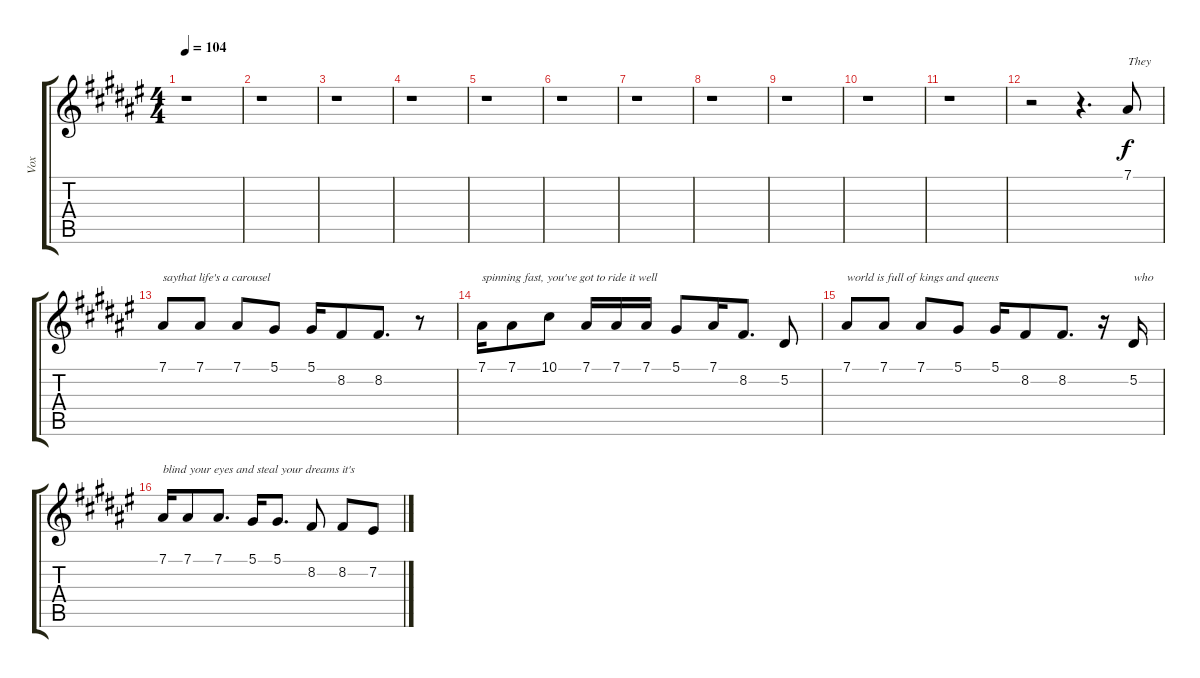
\track ("Vox" "Vox") {instrument violin}
\staff {score tabs}
\tuning (Eb4 Bb3 Gb3 Db3 Ab2 Eb2) {hide}
\ts (4 4)
\tempo 104
\clef g2
\ks f#
r.1{dy f} |
r.1 |
r.1 |
r.1 |
r.1 |
r.1 |
r.1 |
r.1 |
r.1 |
r.1 |
r.1 |
r.2 r.4{d} 7.1.8{txt "They"} |
7.1.8{txt "saythat life's a carousel"} 7.1.8 7.1.8 5.1.8 5.1.16 8.2.8 8.2.8{d} r.8 |
7.1.16{txt "spinning fast, you've got to ride it well"} 7.1.8 10.1.8 7.1.16 7.1.16 7.1.16 5.1.8 7.1.16 8.2.8{d} 5.2.8 |
7.1.8{txt "world is full of kings and queens"} 7.1.8 7.1.8 5.1.8 5.1.16 8.2.8 8.2.8{d} r.16 5.2.16{txt "who"} |
7.1.16{txt "blind your eyes and steal your dreams it's"} 7.1.8 7.1.8{d} 5.1.16 5.1.8{d} 8.2.8 8.2.8 7.2.8
